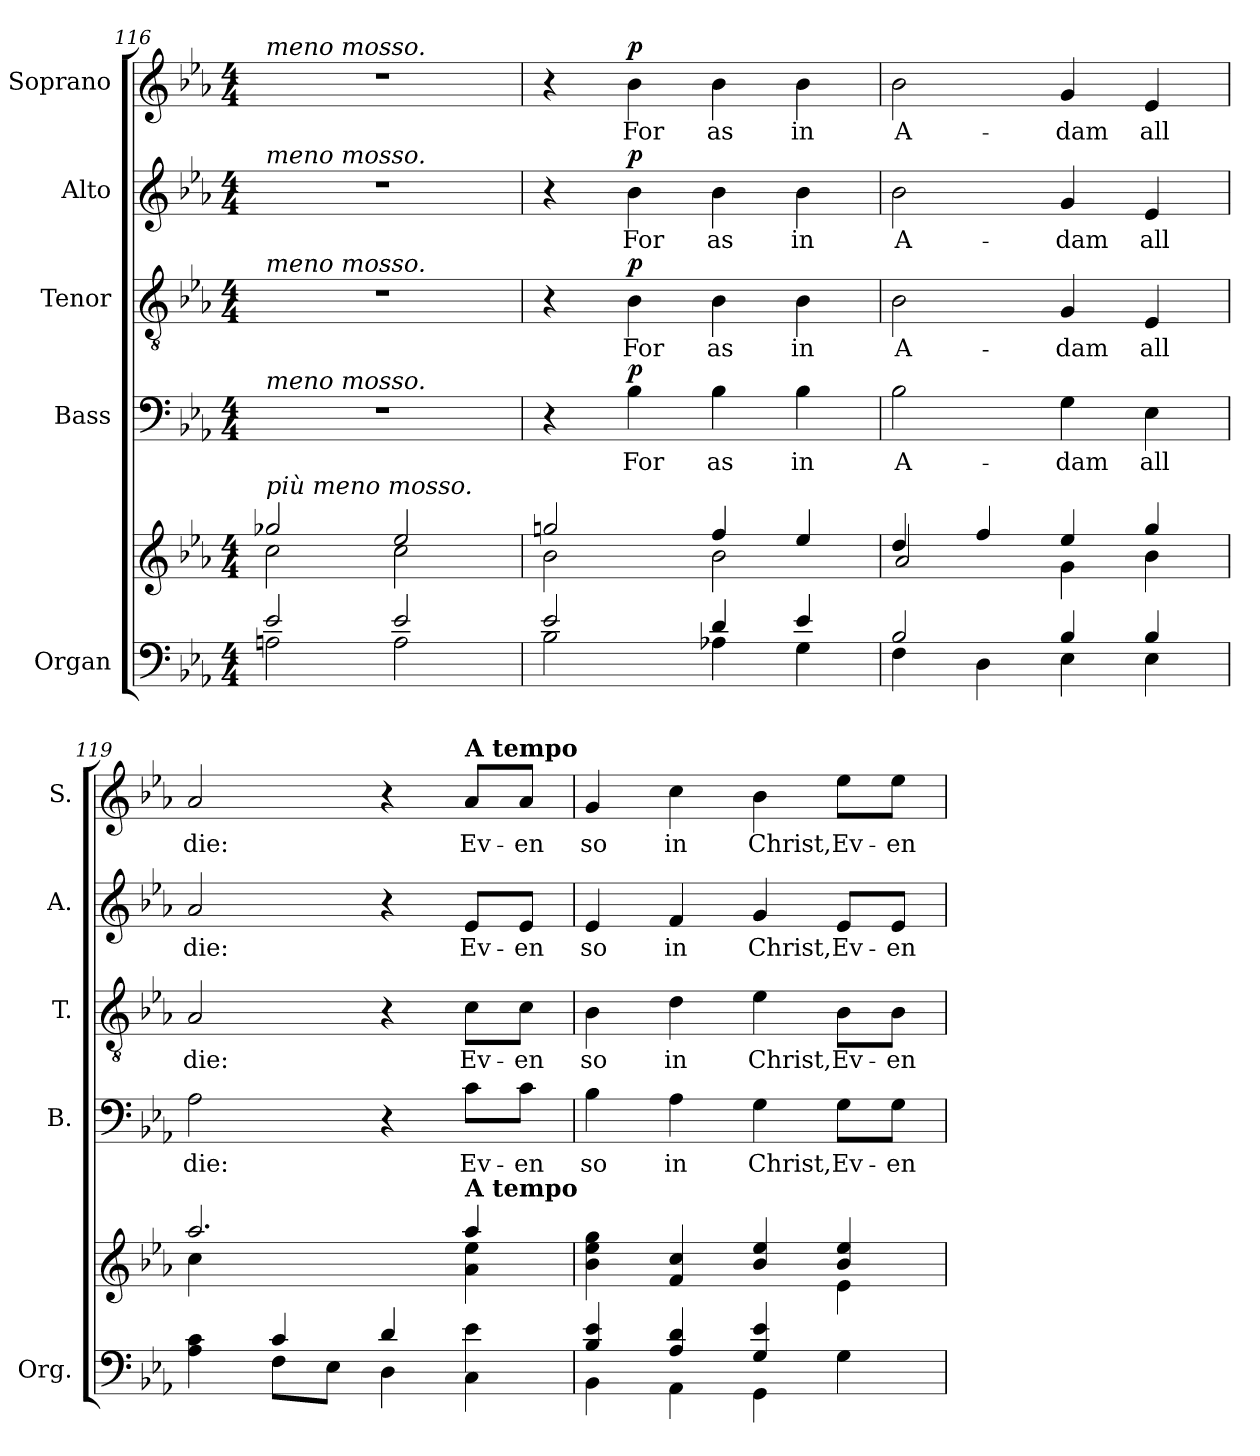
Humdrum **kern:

**kern	**kern	**kern	**text	**dynam	**kern	**text	**dynam	**kern	**text	**dynam	**kern	**text	**dynam
*part5	*part5	*part4	*part4	*part4	*part3	*part3	*part3	*part2	*part2	*part2	*part1	*part1	*part1
*staff6	*staff5	*staff4	*staff4	*staff4	*staff3	*staff3	*staff3	*staff2	*staff2	*staff2	*staff1	*staff1	*staff1
*I"Organ	*	*I"Bass	*	*	*I"Tenor	*	*	*I"Alto	*	*	*I"Soprano	*	*
*I'Org.	*	*I'B.	*	*	*I'T.	*	*	*I'A.	*	*	*I'S.	*	*
!!LO:LB:g=z
*clefF4	*clefG2	*clefF4	*	*	*clefGv2	*	*	*clefG2	*	*	*clefG2	*	*
*	*	*	*	*	*ITrd7c12	*	*	*	*	*	*	*	*
*k[b-e-a-]	*k[b-e-a-]	*k[b-e-a-]	*	*	*k[b-e-a-]	*	*	*k[b-e-a-]	*	*	*k[b-e-a-]	*	*
*E-:	*E-:	*E-:	*	*	*E-:	*	*	*E-:	*	*	*E-:	*	*
*M4/4	*M4/4	*M4/4	*	*	*M4/4	*	*	*M4/4	*	*	*M4/4	*	*
=116	=116	=116	=116	=116	=116	=116	=116	=116	=116	=116	=116	=116	=116
*^	*^	*	*	*	*	*	*	*	*	*	*	*	*
!	!	!	!	!	!	!	!	!	!	!	!	!	!LO:TX:a:i:t=meno mosso.	!	!
!	!	!	!	!	!	!	!	!	!	!LO:TX:a:i:t=meno mosso.	!	!	!	!	!
!	!	!	!	!	!	!	!LO:TX:a:i:t=meno mosso.	!	!	!	!	!	!	!	!
!	!	!	!	!LO:TX:a:i:t=meno mosso.	!	!	!	!	!	!	!	!	!	!	!
!	!	!LO:TX:a:i:t=più meno mosso.	!	!	!	!	!	!	!	!	!	!	!	!	!
2e-i/	2Ani\	2gg-Xi/	2cci\	1r	.	.	1r	.	.	1r	.	.	1r	.	.
2e-i/	2Ai\	2ee-i/	2cci\	.	.	.	.	.	.	.	.	.	.	.	.
=117	=117	=117	=117	=117	=117	=117	=117	=117	=117	=117	=117	=117	=117	=117	=117
2e-i/	2B-i\	2ggni/	2b-i\	4r	.	.	4r	.	.	4r	.	.	4r	.	.
!	!	!	!	!	!LO:LY:b:color=#000000	!	!	!	!	!	!	!	!	!	!
!	!	!	!	!	!	!	!	!LO:LY:b:color=#000000	!	!	!	!	!	!	!
!	!	!	!	!	!	!	!	!	!	!	!LO:LY:b:color=#000000	!	!	!	!
!	!	!	!	!	!	!	!	!	!	!	!	!	!	!LO:LY:b:color=#000000	!
.	.	.	.	4B-i\	For	p	4BB-i\	For	p	4b-i\	For	p	4b-i\	For	p
!	!	!	!	!	!LO:LY:b:color=#000000	!	!	!	!	!	!	!	!	!	!
!	!	!	!	!	!	!	!	!LO:LY:b:color=#000000	!	!	!	!	!	!	!
!	!	!	!	!	!	!	!	!	!	!	!LO:LY:b:color=#000000	!	!	!	!
!	!	!	!	!	!	!	!	!	!	!	!	!	!	!LO:LY:b:color=#000000	!
4di/	4A-Xi\	4ffi/	2b-i\	4B-i\	as	.	4BB-i\	as	.	4b-i\	as	.	4b-i\	as	.
!	!	!	!	!	!LO:LY:b:color=#000000	!	!	!	!	!	!	!	!	!	!
!	!	!	!	!	!	!	!	!LO:LY:b:color=#000000	!	!	!	!	!	!	!
!	!	!	!	!	!	!	!	!	!	!	!LO:LY:b:color=#000000	!	!	!	!
!	!	!	!	!	!	!	!	!	!	!	!	!	!	!LO:LY:b:color=#000000	!
4e-i/	4Gi\	4ee-i/	.	4B-i\	in	.	4BB-i\	in	.	4b-i\	in	.	4b-i\	in	.
=118	=118	=118	=118	=118	=118	=118	=118	=118	=118	=118	=118	=118	=118	=118	=118
!	!	!	!	!	!LO:LY:b:color=#000000	!	!	!	!	!	!	!	!	!	!
!	!	!	!	!	!	!	!	!LO:LY:b:color=#000000	!	!	!	!	!	!	!
!	!	!	!	!	!	!	!	!	!	!	!LO:LY:b:color=#000000	!	!	!	!
!	!	!	!	!	!	!	!	!	!	!	!	!	!	!LO:LY:b:color=#000000	!
2B-i/	4Fi\	4ddi/	2a-i/	2B-i\	A-	.	2BB-i\	A-	.	2b-i\	A-	.	2b-i\	A-	.
.	4Di\	4ffi/	.	.	.	.	.	.	.	.	.	.	.	.	.
!	!	!	!	!	!LO:LY:b:color=#000000	!	!	!	!	!	!	!	!	!	!
!	!	!	!	!	!	!	!	!LO:LY:b:color=#000000	!	!	!	!	!	!	!
!	!	!	!	!	!	!	!	!	!	!	!LO:LY:b:color=#000000	!	!	!	!
!	!	!	!	!	!	!	!	!	!	!	!	!	!	!LO:LY:b:color=#000000	!
4B-i/	4E-i\	4ee-i/	4gi\	4Gi\	-dam	.	4GGi/	-dam	.	4gi/	-dam	.	4gi/	-dam	.
!	!	!	!	!	!LO:LY:b:color=#000000	!	!	!	!	!	!	!	!	!	!
!	!	!	!	!	!	!	!	!LO:LY:b:color=#000000	!	!	!	!	!	!	!
!	!	!	!	!	!	!	!	!	!	!	!LO:LY:b:color=#000000	!	!	!	!
!	!	!	!	!	!	!	!	!	!	!	!	!	!	!LO:LY:b:color=#000000	!
4B-i/	4E-i\	4ggi/	4b-i\	4E-i\	all	.	4EE-i/	all	.	4e-i/	all	.	4e-i/	all	.
=119	=119	=119	=119	=119	=119	=119	=119	=119	=119	=119	=119	=119	=119	=119	=119
*	*^	*	*	*	*	*	*	*	*	*	*	*	*	*	*
!	!	!	!	!	!	!LO:LY:b:color=#000000	!	!	!	!	!	!	!	!	!	!
!	!	!	!	!	!	!	!	!	!LO:LY:b:color=#000000	!	!	!	!	!	!	!
!	!	!	!	!	!	!	!	!	!	!	!	!LO:LY:b:color=#000000	!	!	!	!
!	!	!	!	!	!	!	!	!	!	!	!	!	!	!	!LO:LY:b:color=#000000	!
4ryy	4A-i\ 4ci	2.ryy	2.aa-i/	4cci\	2A-i\	die:	.	2AA-i/	die:	.	2a-i/	die:	.	2a-i/	die:	.
4ci/	8Fi\L	.	.	2ryy	.	.	.	.	.	.	.	.	.	.	.	.
.	8E-i\J	.	.	.	.	.	.	.	.	.	.	.	.	.	.	.
4di/	4Di\	.	.	.	4r	.	.	4r	.	.	4r	.	.	4r	.	.
!	!	!	!	!	!	!LO:LY:b:color=#000000	!	!	!	!	!	!	!	!	!	!
!	!	!	!	!	!	!	!	!	!LO:LY:b:color=#000000	!	!	!	!	!	!	!
!	!	!	!	!	!	!	!	!	!	!	!	!LO:LY:b:color=#000000	!	!	!	!
!	!	!	!	!	!	!	!	!	!	!	!	!	!	!LO:TX:a:B:t=A tempo	!	!
!	!	!	!LO:TX:a:B:t=A tempo	!	!	!	!	!	!	!	!	!	!	!	!	!
!	!	!	!	!	!	!	!	!	!	!	!	!	!	!	!LO:LY:b:color=#000000	!
4ryy	4e-i\	4Ci\	4aa-i/	4a-i\ 4ee-i	8ci\L	Ev-	.	8Ci\L	Ev-	.	8e-i/L	Ev-	.	8a-i/L	Ev-	.
!	!	!	!	!	!	!LO:LY:b:color=#000000	!	!	!	!	!	!	!	!	!	!
!	!	!	!	!	!	!	!	!	!LO:LY:b:color=#000000	!	!	!	!	!	!	!
!	!	!	!	!	!	!	!	!	!	!	!	!LO:LY:b:color=#000000	!	!	!	!
!	!	!	!	!	!	!	!	!	!	!	!	!	!	!	!LO:LY:b:color=#000000	!
.	.	.	.	.	8ci\J	-en	.	8Ci\J	-en	.	8e-i/J	-en	.	8a-i/J	-en	.
*	*v	*v	*	*	*	*	*	*	*	*	*	*	*	*	*	*
=120	=120	=120	=120	=120	=120	=120	=120	=120	=120	=120	=120	=120	=120	=120	=120
!	!	!	!	!	!LO:LY:b:color=#000000	!	!	!	!	!	!	!	!	!	!
!	!	!	!	!	!	!	!	!LO:LY:b:color=#000000	!	!	!	!	!	!	!
!	!	!	!	!	!	!	!	!	!	!	!LO:LY:b:color=#000000	!	!	!	!
!	!	!	!	!	!	!	!	!	!	!	!	!	!	!LO:LY:b:color=#000000	!
4B-i/ 4e-i	4BB-i\	4b-i\ 4ee-i 4ggi	2.ryy	4B-i\	so	.	4BB-i\	so	.	4e-i/	so	.	4gi/	so	.
!	!	!	!	!	!LO:LY:b:color=#000000	!	!	!	!	!	!	!	!	!	!
!	!	!	!	!	!	!	!	!LO:LY:b:color=#000000	!	!	!	!	!	!	!
!	!	!	!	!	!	!	!	!	!	!	!LO:LY:b:color=#000000	!	!	!	!
!	!	!	!	!	!	!	!	!	!	!	!	!	!	!LO:LY:b:color=#000000	!
4A-i/ 4di	4AA-i\	4fi/ 4cci	.	4A-i\	in	.	4Di\	in	.	4fi/	in	.	4cci\	in	.
!	!	!	!	!	!LO:LY:b:color=#000000	!	!	!	!	!	!	!	!	!	!
!	!	!	!	!	!	!	!	!LO:LY:b:color=#000000	!	!	!	!	!	!	!
!	!	!	!	!	!	!	!	!	!	!	!LO:LY:b:color=#000000	!	!	!	!
!	!	!	!	!	!	!	!	!	!	!	!	!	!	!LO:LY:b:color=#000000	!
4Gi/ 4e-i	4GGi\	4b-i/ 4ee-i	.	4Gi\	Christ,	.	4E-i\	Christ,	.	4gi/	Christ,	.	4b-i\	Christ,	.
!	!	!	!	!	!LO:LY:b:color=#000000	!	!	!	!	!	!	!	!	!	!
!	!	!	!	!	!	!	!	!LO:LY:b:color=#000000	!	!	!	!	!	!	!
!	!	!	!	!	!	!	!	!	!	!	!LO:LY:b:color=#000000	!	!	!	!
!	!	!	!	!	!	!	!	!	!	!	!	!	!	!LO:LY:b:color=#000000	!
4ryy	4Gi\	4b-i/ 4ee-i	4e-i\	8Gi\L	Ev-	.	8BB-i\L	Ev-	.	8e-i/L	Ev-	.	8ee-i\L	Ev-	.
!	!	!	!	!	!LO:LY:b:color=#000000	!	!	!	!	!	!	!	!	!	!
!	!	!	!	!	!	!	!	!LO:LY:b:color=#000000	!	!	!	!	!	!	!
!	!	!	!	!	!	!	!	!	!	!	!LO:LY:b:color=#000000	!	!	!	!
!	!	!	!	!	!	!	!	!	!	!	!	!	!	!LO:LY:b:color=#000000	!
.	.	.	.	8Gi\J	-en	.	8BB-i\J	-en	.	8e-i/J	-en	.	8ee-i\J	-en	.
*v	*v	*	*	*	*	*	*	*	*	*	*	*	*	*	*
*	*v	*v	*	*	*	*	*	*	*	*	*	*	*	*
=	=	=	=	=	=	=	=	=	=	=	=	=	=
*-	*-	*-	*-	*-	*-	*-	*-	*-	*-	*-	*-	*-	*-
